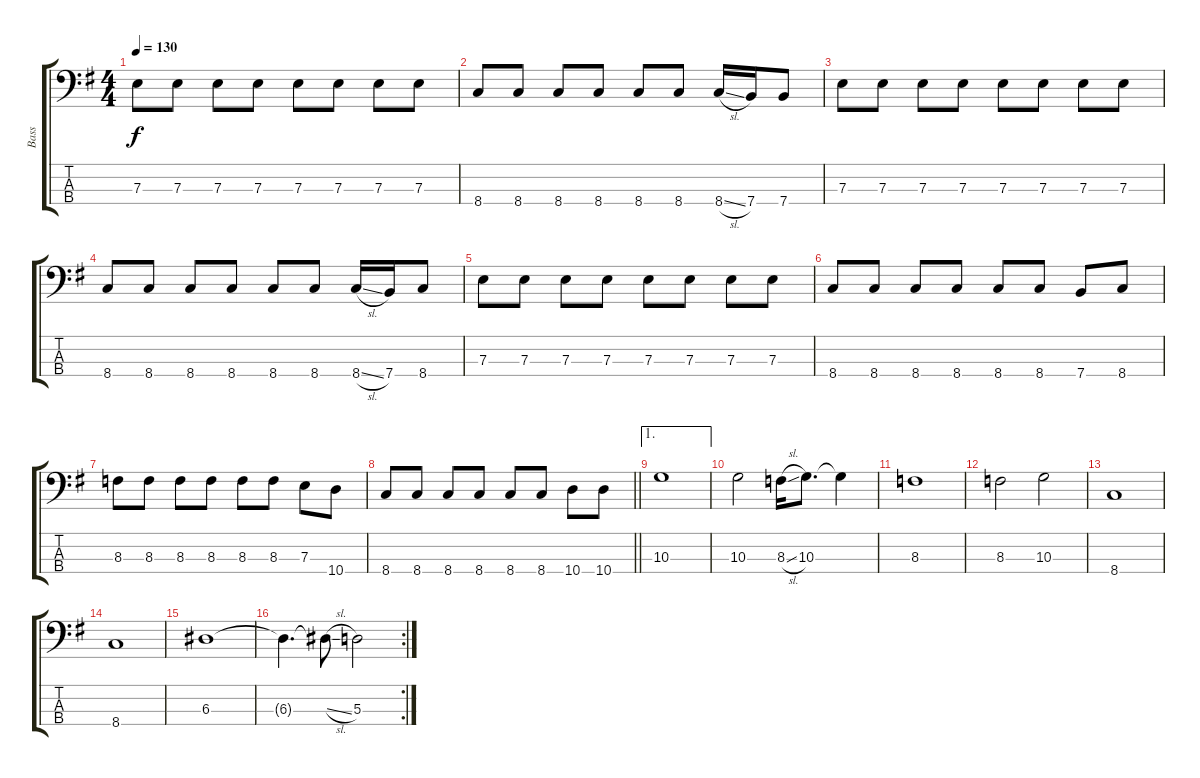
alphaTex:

\track ("Bass" "Bass") {instrument electricbasspick}
\staff {score tabs}
\tuning (G2 D2 A1 E1) {hide}
\ts (4 4)
\tempo 130
\clef f4
\ks g
7.3.8{dy f} 7.3.8 7.3.8 7.3.8 7.3.8 7.3.8 7.3.8 7.3.8 |
8.4.8 8.4.8 8.4.8 8.4.8 8.4.8 8.4.8 8.4{sl}.16 7.4.16 7.4.8 |
7.3.8 7.3.8 7.3.8 7.3.8 7.3.8 7.3.8 7.3.8 7.3.8 |
8.4.8 8.4.8 8.4.8 8.4.8 8.4.8 8.4.8 8.4{sl}.16 7.4.16 8.4.8 |
7.3.8 7.3.8 7.3.8 7.3.8 7.3.8 7.3.8 7.3.8 7.3.8 |
8.4.8 8.4.8 8.4.8 8.4.8 8.4.8 8.4.8 7.4.8 8.4.8 |
8.3.8 8.3.8 8.3.8 8.3.8 8.3.8 8.3.8 7.3.8 10.4.8 |
\barLineRight lightlight
8.4.8 8.4.8 8.4.8 8.4.8 8.4.8 8.4.8 10.4.8 10.4.8 |
\ae 1
10.3.1 |
10.3.2 8.3{sl}.16 10.3.8{d} 10.3{t}.4 |
8.3.1 |
8.3.2 10.3.2 |
8.4.1 |
8.4.1 |
6.3.1 |
\rc 2
6.3{t}.4{d} 6.3{sl t}.8 5.3.2
